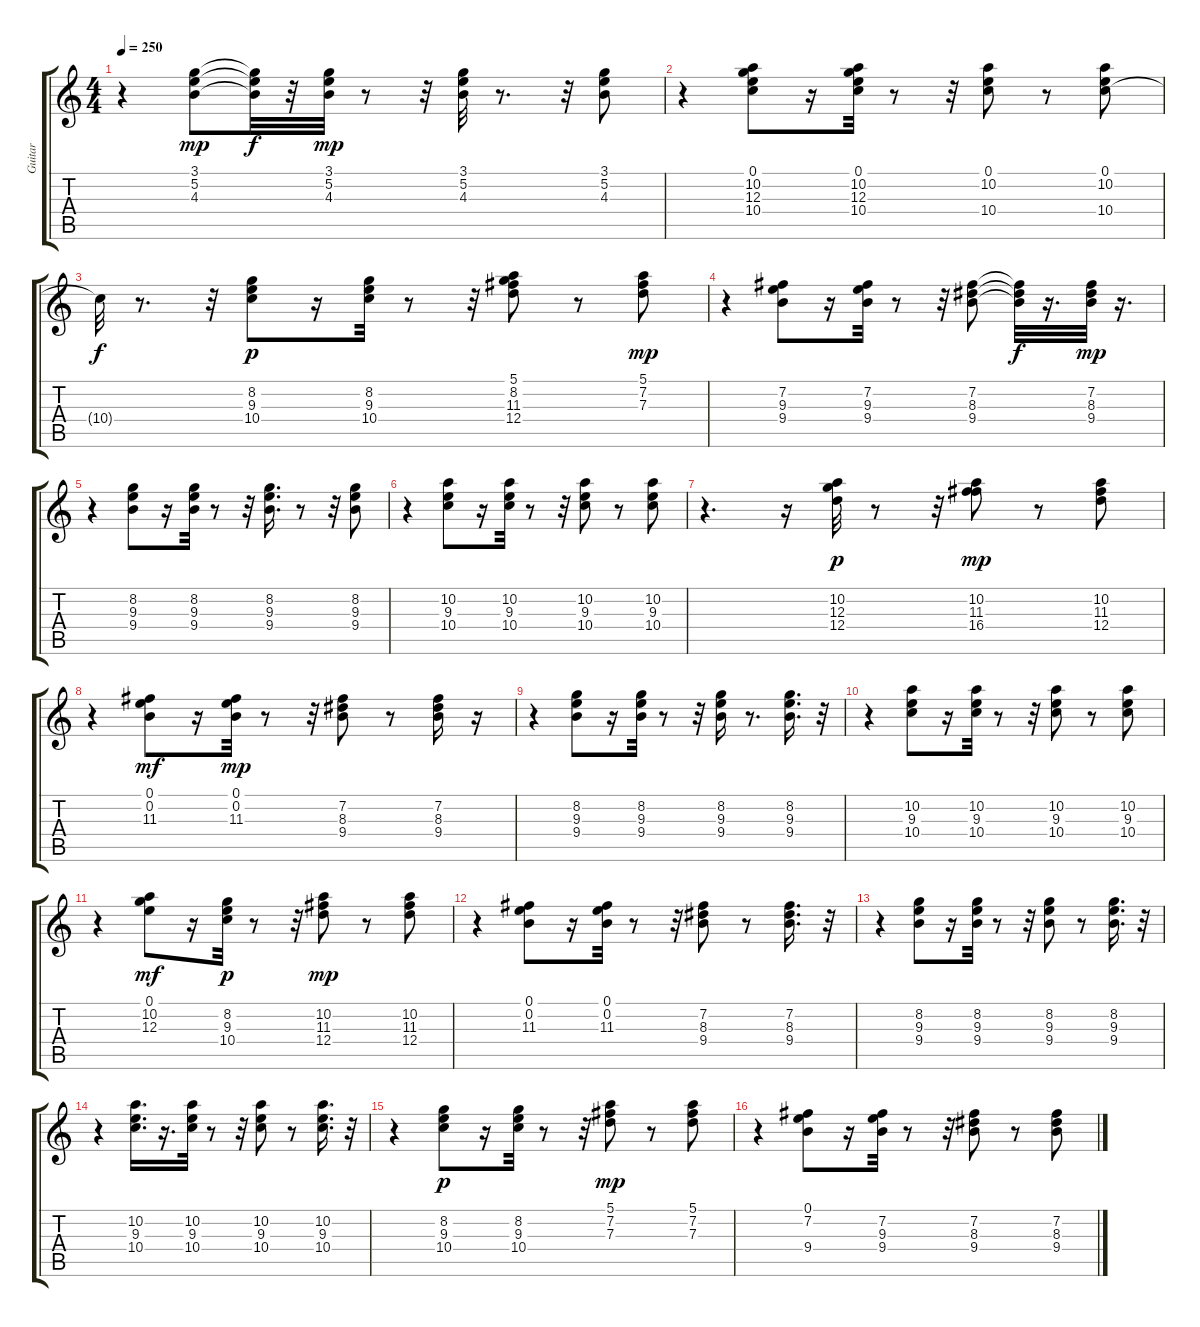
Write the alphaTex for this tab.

\track ("Guitar" "Guitar") {instrument electricguitarclean}
\staff {score tabs}
\tuning (E4 B3 G3 D3 A2 E2) {hide}
\ts (4 4)
\tempo 250
\clef g2
\ks c
r.4{dy mp} (3.1 5.2 4.3).8 (3.1{t} 5.2{t} 4.3{t}).32{dy f} r.32 (3.1 5.2 4.3).32{dy mp} r.8 r.32 (3.1 5.2 4.3).32 r.8{d} r.32 (3.1 5.2 4.3).8 |
r.4 (0.1 10.2 12.3 10.4).8 r.16 (0.1 10.2 12.3 10.4).32 r.8 r.32 (0.1 10.2 10.4).8 r.8 (0.1 10.2 10.4).8 |
10.4{t}.32{dy f} r.8{d} r.32 (8.2 9.3 10.4).8{dy p} r.16 (8.2 9.3 10.4).32 r.8 r.32 (5.1 8.2 11.3 12.4).8 r.8 (5.1 7.2 7.3).8{dy mp} |
r.4 (7.2 9.3 9.4).8 r.16 (7.2 9.3 9.4).32 r.8 r.32 (7.2 8.3 9.4).8 (7.2{t} 8.3{t} 9.4{t}).32{dy f} r.16{d} (7.2 8.3 9.4).32{dy mp} r.16{d} |
r.4 (8.2 9.3 9.4).8 r.16 (8.2 9.3 9.4).32 r.8 r.32 (8.2 9.3 9.4).16{d} r.8 r.32 (8.2 9.3 9.4).8 |
r.4 (10.2 9.3 10.4).8 r.16 (10.2 9.3 10.4).32 r.8 r.32 (10.2 9.3 10.4).8 r.8 (10.2 9.3 10.4).8 |
r.4{d} r.16 (10.2 12.3 12.4).32{dy p} r.8 r.32 (10.2 11.3 16.4).8{dy mp} r.8 (10.2 11.3 12.4).8 |
r.4 (0.1 0.2 11.3).8{dy mf} r.16 (0.1 0.2 11.3).32{dy mp} r.8 r.32 (7.2 8.3 9.4).8 r.8 (7.2 8.3 9.4).16 r.16 |
r.4 (8.2 9.3 9.4).8 r.16 (8.2 9.3 9.4).32 r.8 r.32 (8.2 9.3 9.4).16 r.8{d} (8.2 9.3 9.4).16{d} r.32 |
r.4 (10.2 9.3 10.4).8 r.16 (10.2 9.3 10.4).32 r.8 r.32 (10.2 9.3 10.4).8 r.8 (10.2 9.3 10.4).8 |
r.4 (0.1 10.2 12.3).8{dy mf} r.16 (8.2 9.3 10.4).32{dy p} r.8 r.32 (10.2 11.3 12.4).8{dy mp} r.8 (10.2 11.3 12.4).8 |
r.4 (0.1 0.2 11.3).8 r.16 (0.1 0.2 11.3).32 r.8 r.32 (7.2 8.3 9.4).8 r.8 (7.2 8.3 9.4).16{d} r.32 |
r.4 (8.2 9.3 9.4).8 r.16 (8.2 9.3 9.4).32 r.8 r.32 (8.2 9.3 9.4).8 r.8 (8.2 9.3 9.4).16{d} r.32 |
r.4 (10.2 9.3 10.4).16{d} r.16{d} (10.2 9.3 10.4).32 r.8 r.32 (10.2 9.3 10.4).8 r.8 (10.2 9.3 10.4).16{d} r.32 |
r.4 (8.2 9.3 10.4).8{dy p} r.16 (8.2 9.3 10.4).32 r.8 r.32 (5.1 7.2 7.3).8{dy mp} r.8 (5.1 7.2 7.3).8 |
r.4 (0.1 7.2 9.4).8 r.16 (7.2 9.3 9.4).32 r.8 r.32 (7.2 8.3 9.4).8 r.8 (7.2 8.3 9.4).8
